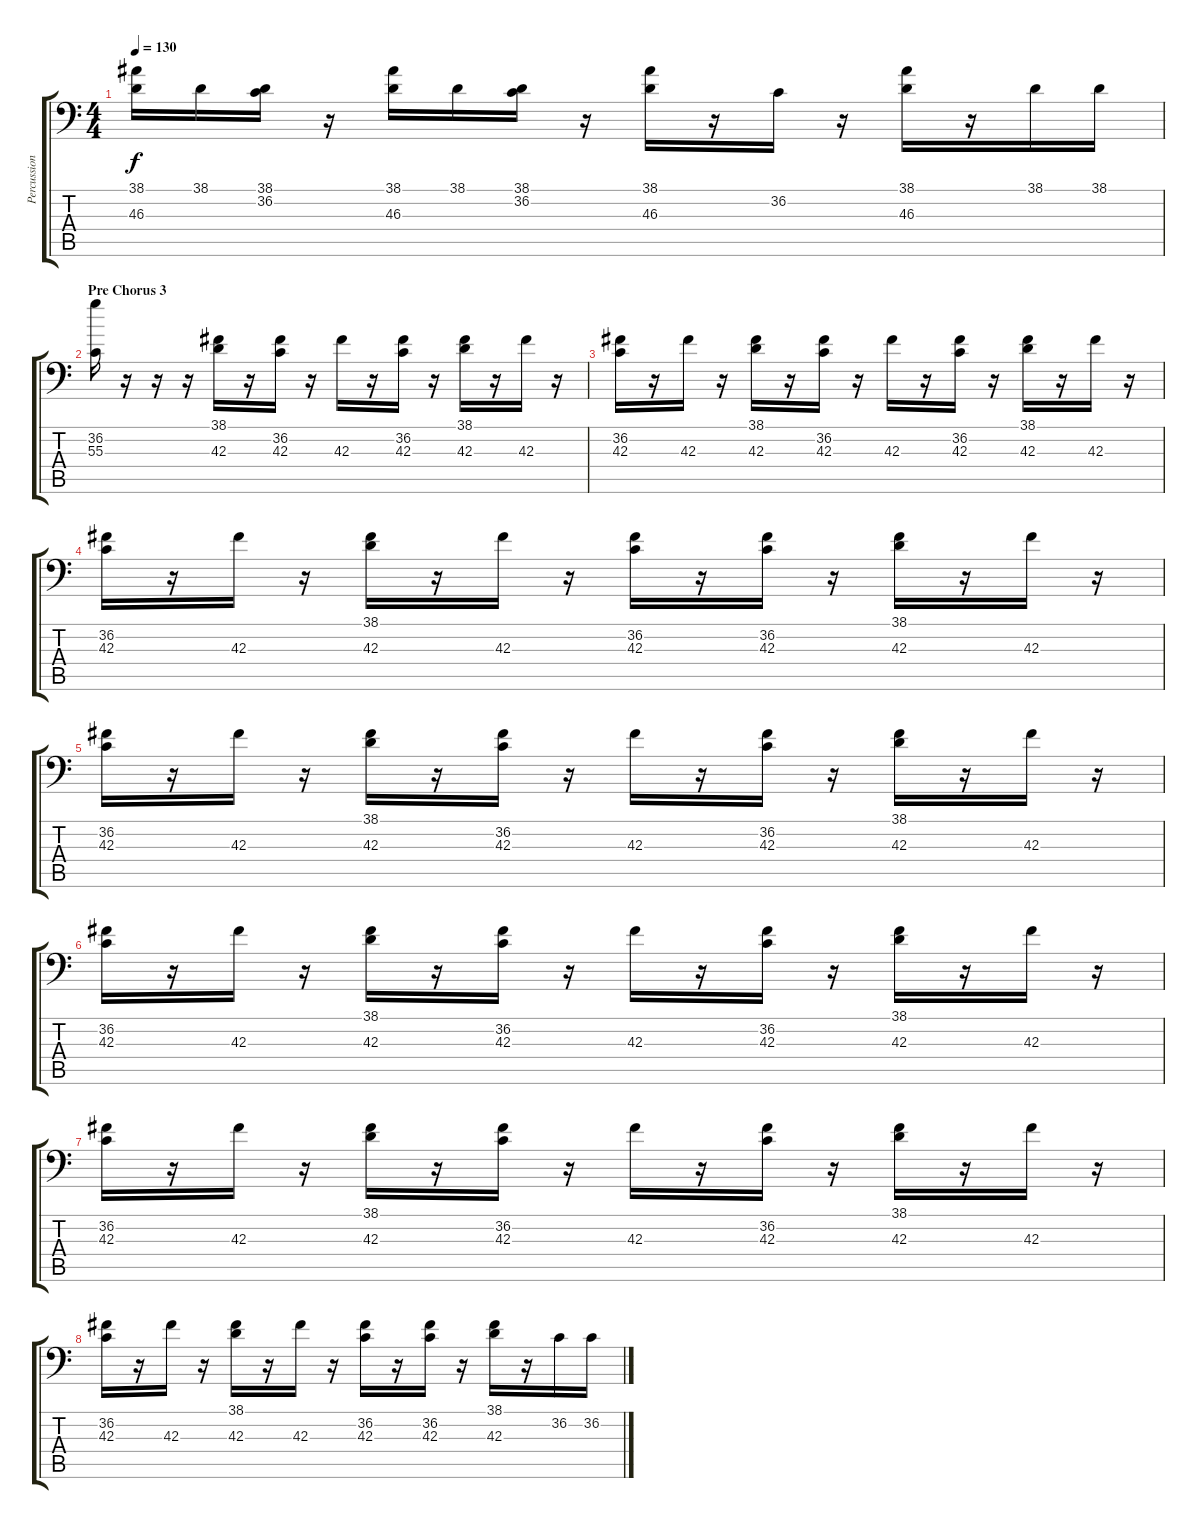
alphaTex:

\track ("Percussioni" "Percussion") {instrument acousticgrandpiano}
\staff {score tabs}
\tuning (C-1 C-1 C-1 C-1 C-1 C-1) {hide}
\ts (4 4)
\tempo 130
\clef f4
\ks c
(38.1 46.3).16{dy f} 38.1.16 (38.1 36.2).16 r.16 (38.1 46.3).16 38.1.16 (38.1 36.2).16 r.16 (38.1 46.3).16 r.16 36.2.16 r.16 (38.1 46.3).16 r.16 38.1.16 38.1.16 |
\section ("" "Pre Chorus 3")
(36.2 55.3).16 r.16 r.16 r.16 (38.1 42.3).16 r.16 (36.2 42.3).16 r.16 42.3.16 r.16 (36.2 42.3).16 r.16 (38.1 42.3).16 r.16 42.3.16 r.16 |
(36.2 42.3).16 r.16 42.3.16 r.16 (38.1 42.3).16 r.16 (36.2 42.3).16 r.16 42.3.16 r.16 (36.2 42.3).16 r.16 (38.1 42.3).16 r.16 42.3.16 r.16 |
(36.2 42.3).16 r.16 42.3.16 r.16 (38.1 42.3).16 r.16 42.3.16 r.16 (36.2 42.3).16 r.16 (36.2 42.3).16 r.16 (38.1 42.3).16 r.16 42.3.16 r.16 |
(36.2 42.3).16 r.16 42.3.16 r.16 (38.1 42.3).16 r.16 (36.2 42.3).16 r.16 42.3.16 r.16 (36.2 42.3).16 r.16 (38.1 42.3).16 r.16 42.3.16 r.16 |
(36.2 42.3).16 r.16 42.3.16 r.16 (38.1 42.3).16 r.16 (36.2 42.3).16 r.16 42.3.16 r.16 (36.2 42.3).16 r.16 (38.1 42.3).16 r.16 42.3.16 r.16 |
(36.2 42.3).16 r.16 42.3.16 r.16 (38.1 42.3).16 r.16 (36.2 42.3).16 r.16 42.3.16 r.16 (36.2 42.3).16 r.16 (38.1 42.3).16 r.16 42.3.16 r.16 |
(36.2 42.3).16 r.16 42.3.16 r.16 (38.1 42.3).16 r.16 42.3.16 r.16 (36.2 42.3).16 r.16 (36.2 42.3).16 r.16 (38.1 42.3).16 r.16 36.2.16 36.2.16
